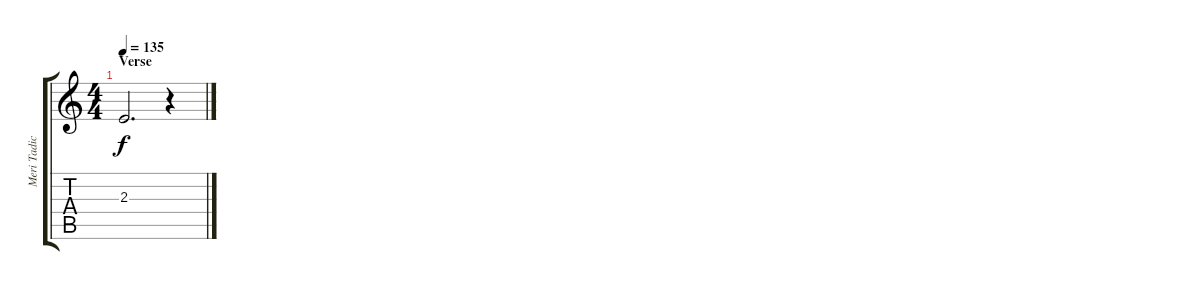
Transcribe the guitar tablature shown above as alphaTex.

\track ("Meri Tadic" "Meri Tadic") {instrument violin}
\staff {score tabs}
\tuning (B4 Gb4 D4 A3 E3 B2) {hide}
\ts (4 4)
\section ("" "Verse")
\tempo 135
\clef g2
\ks c
2.3.2{d dy f} r.4
